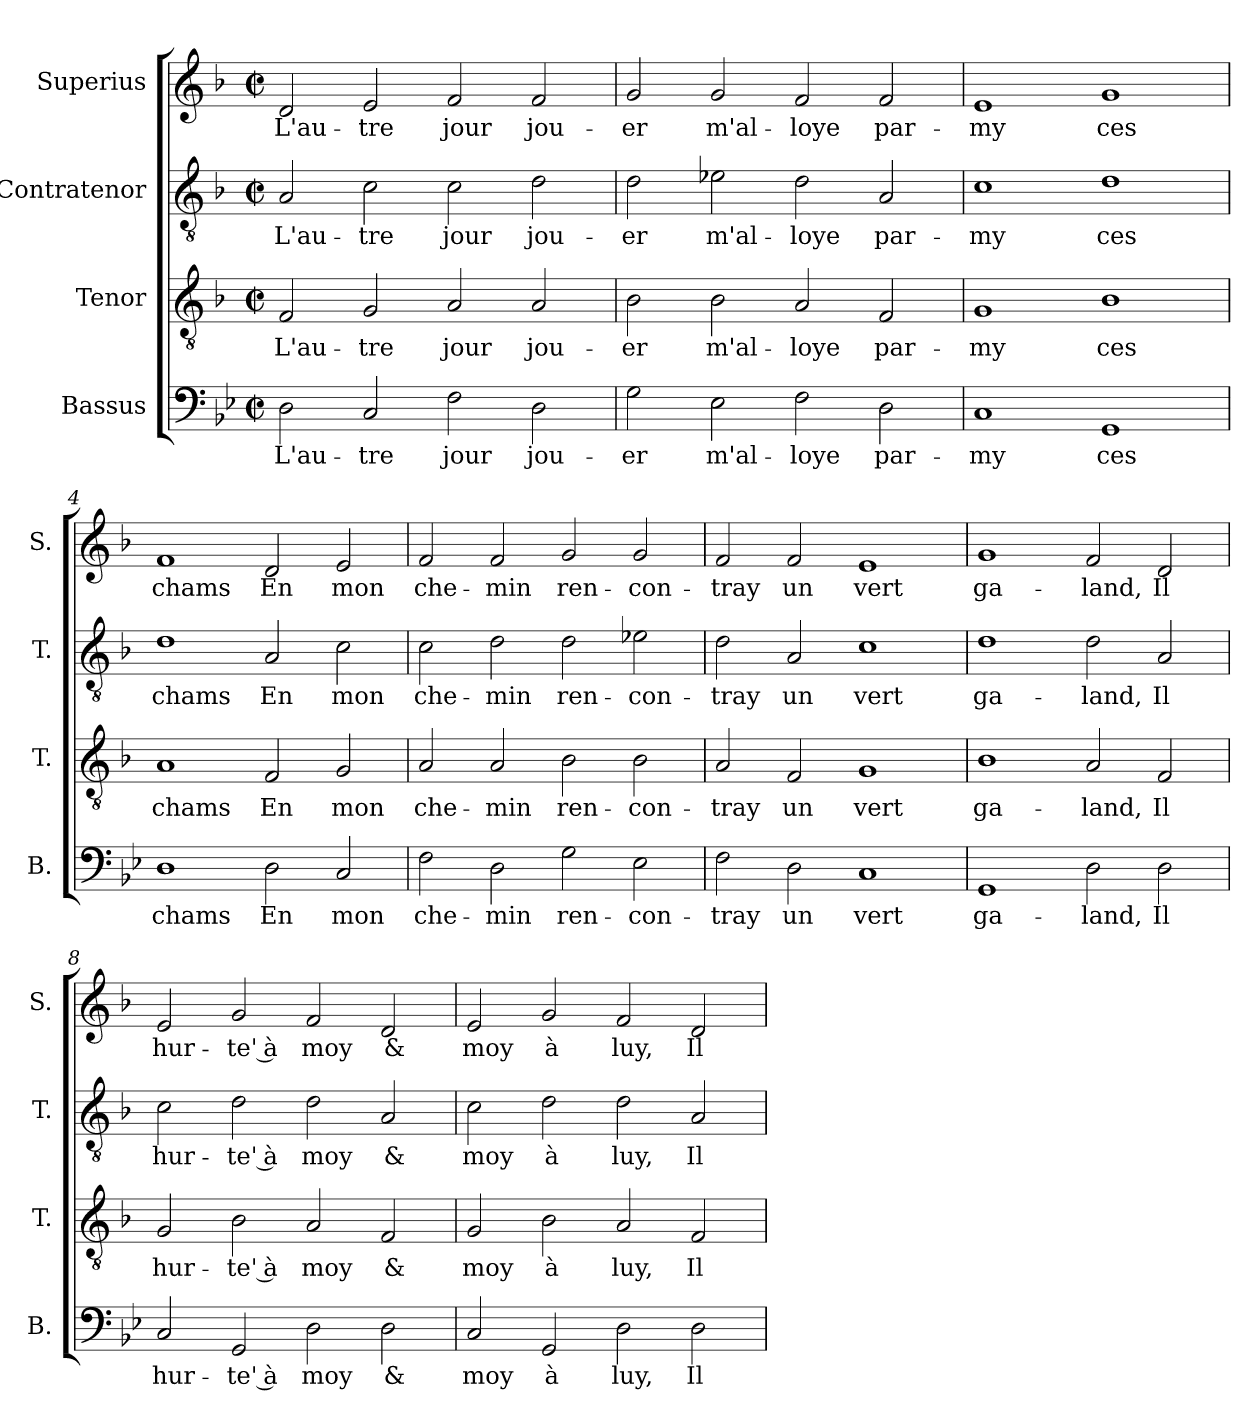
**kern	**text	**kern	**text	**kern	**text	**kern	**text
*part4	*part4	*part3	*part3	*part2	*part2	*part1	*part1
*staff4	*staff4	*staff3	*staff3	*staff2	*staff2	*staff1	*staff1
*I"Bassus	*	*I"Tenor	*	*I"Contratenor	*	*I"Superius	*
*I'B.	*	*I'T.	*	*I'T.	*	*I'S.	*
*clefF4	*	*clefGv2	*	*clefGv2	*	*clefG2	*
*k[b-e-]	*	*k[b-]	*	*k[b-]	*	*k[b-]	*
*B-:	*	*F:	*	*F:	*	*F:	*
*M2/2	*	*M2/2	*	*M2/2	*	*M2/2	*
*met(c|)	*	*met(c|)	*	*met(c|)	*	*met(c|)	*
=1	=1	=1	=1	=1	=1	=1	=1
2D\	L'au-	2F/	L'au-	2A/	L'au-	2d/	L'au-
2C/	-tre	2G/	-tre	2c\	-tre	2e/	-tre
2F\	jour	2A/	jour	2c\	jour	2f/	jour
2D\	jou-	2A/	jou-	2d\	jou-	2f/	jou-
=2	=2	=2	=2	=2	=2	=2	=2
2G\	-er	2B-\	-er	2d\	-er	2g/	-er
2E-\	m'al-	2B-\	m'al-	2e-X\	m'al-	2g/	m'al-
2F\	-loye	2A/	-loye	2d\	-loye	2f/	-loye
2D\	par-	2F/	par-	2A/	par-	2f/	par-
=3	=3	=3	=3	=3	=3	=3	=3
1C/	-my	1G/	-my	1c\	-my	1e/	-my
1GG/	ces	1B-\	ces	1d\	ces	1g/	ces
=4	=4	=4	=4	=4	=4	=4	=4
1D\	chams	1A/	chams	1d\	chams	1f/	chams
2D\	En	2F/	En	2A/	En	2d/	En
2C/	mon	2G/	mon	2c\	mon	2e/	mon
=5	=5	=5	=5	=5	=5	=5	=5
2F\	che-	2A/	che-	2c\	che-	2f/	che-
2D\	-min	2A/	-min	2d\	-min	2f/	-min
2G\	ren-	2B-\	ren-	2d\	ren-	2g/	ren-
2E-\	-con-	2B-\	-con-	2e-X\	-con-	2g/	-con-
=6	=6	=6	=6	=6	=6	=6	=6
2F\	-tray	2A/	-tray	2d\	-tray	2f/	-tray
2D\	un	2F/	un	2A/	un	2f/	un
1C/	vert	1G/	vert	1c\	vert	1e/	vert
!!LO:LB:g=z
=7	=7	=7	=7	=7	=7	=7	=7
1GG/	ga-	1B-\	ga-	1d\	ga-	1g/	ga-
2D\	-land,	2A/	-land,	2d\	-land,	2f/	-land,
2D\	Il	2F/	Il	2A/	Il	2d/	Il
=8	=8	=8	=8	=8	=8	=8	=8
2C/	hur-	2G/	hur-	2c\	hur-	2e/	hur-
2GG/	-te' à	2B-\	-te' à	2d\	-te' à	2g/	-te' à
2D\	moy	2A/	moy	2d\	moy	2f/	moy
2D\	&	2F/	&	2A/	&	2d/	&
=9	=9	=9	=9	=9	=9	=9	=9
2C/	moy	2G/	moy	2c\	moy	2e/	moy
2GG/	à	2B-\	à	2d\	à	2g/	à
2D\	luy,	2A/	luy,	2d\	luy,	2f/	luy,
2D\	Il	2F/	Il	2A/	Il	2d/	Il
=	=	=	=	=	=	=	=
*-	*-	*-	*-	*-	*-	*-	*-
